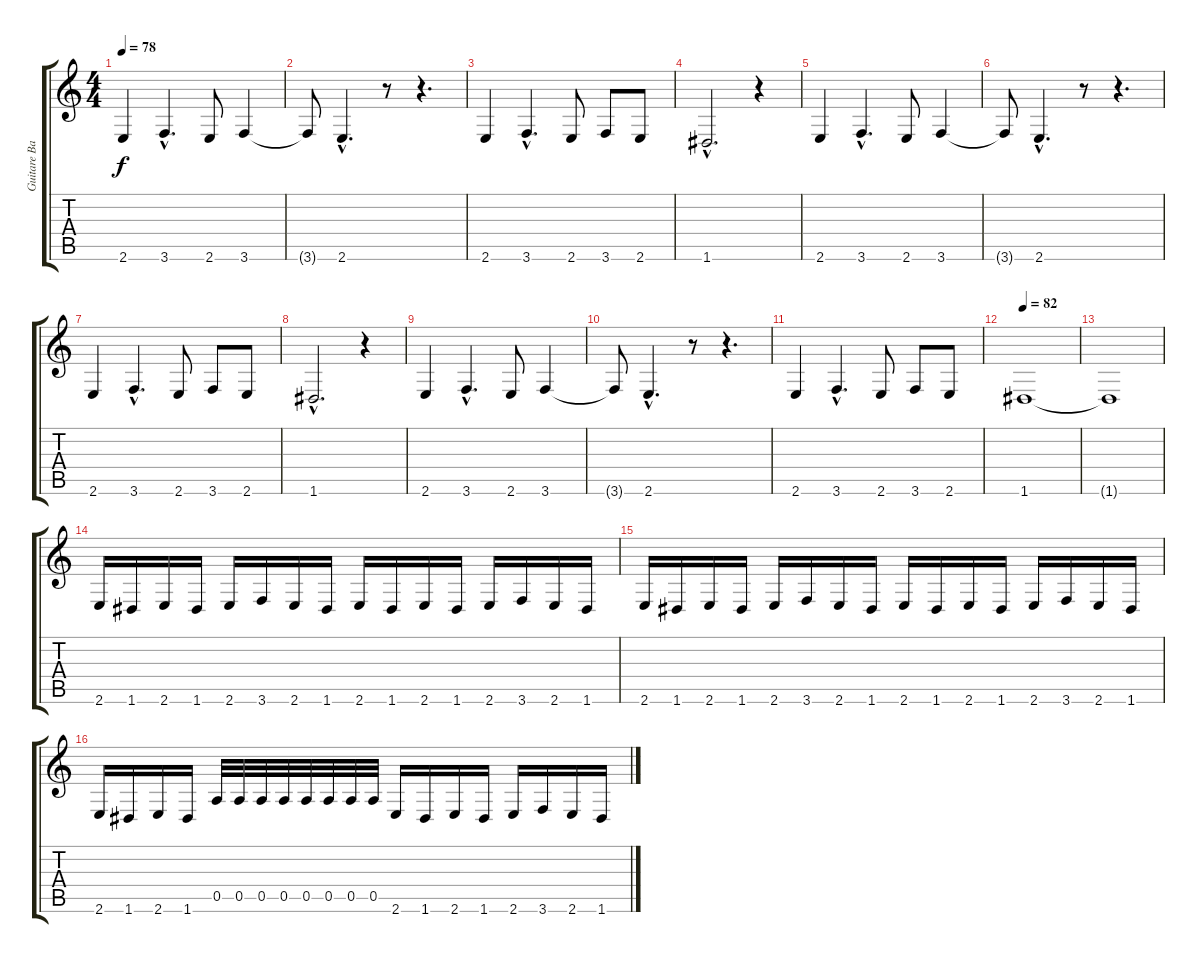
\track ("Guitare Basse" "Guitare Ba") {instrument electricbasspick}
\staff {score tabs}
\tuning (E4 B3 G3 D3 A2 D2) {hide}
\ts (4 4)
\tempo 78
\clef g2
\ks c
2.6.4{dy f} 3.6{hac}.4{d} 2.6.8 3.6.4 |
3.6{t}.8 2.6{hac}.4{d} r.8 r.4{d} |
2.6.4 3.6{hac}.4{d} 2.6.8 3.6.8 2.6.8 |
1.6{hac}.2{d} r.4 |
2.6.4 3.6{hac}.4{d} 2.6.8 3.6.4 |
3.6{t}.8 2.6{hac}.4{d} r.8 r.4{d} |
2.6.4 3.6{hac}.4{d} 2.6.8 3.6.8 2.6.8 |
1.6{hac}.2{d} r.4 |
2.6.4 3.6{hac}.4{d} 2.6.8 3.6.4 |
3.6{t}.8 2.6{hac}.4{d} r.8 r.4{d} |
2.6.4 3.6{hac}.4{d} 2.6.8 3.6.8 2.6.8 |
\tempo 82
1.6.1 |
1.6{t}.1 |
2.6.16 1.6.16 2.6.16 1.6.16 2.6.16 3.6.16 2.6.16 1.6.16 2.6.16 1.6.16 2.6.16 1.6.16 2.6.16 3.6.16 2.6.16 1.6.16 |
2.6.16 1.6.16 2.6.16 1.6.16 2.6.16 3.6.16 2.6.16 1.6.16 2.6.16 1.6.16 2.6.16 1.6.16 2.6.16 3.6.16 2.6.16 1.6.16 |
2.6.16 1.6.16 2.6.16 1.6.16 0.5.32 0.5.32 0.5.32 0.5.32 0.5.32 0.5.32 0.5.32 0.5.32 2.6.16 1.6.16 2.6.16 1.6.16 2.6.16 3.6.16 2.6.16 1.6.16
